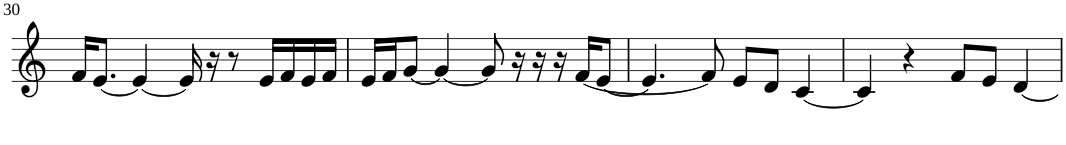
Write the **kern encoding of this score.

**kern
*part1
*staff1
*I"Violin
!!LO:PB:g=z
*clefG2
*k[]
*M4/4
=30
16f/KL
[8.e/J
4e/_
16e/]
16r
8r
16e/LL
16f/
16e/
16f/JJ
=31
16e/LL
16f/J
[8g/J
4g/_
8g/]
16r
16r
16r
[16f/KL
[8e/J
=32
4.e/]
8f/]
8e/L
8d/J
[4c/
=33
4c/]
4r
8f/L
8e/J
[4d/
=
*-
